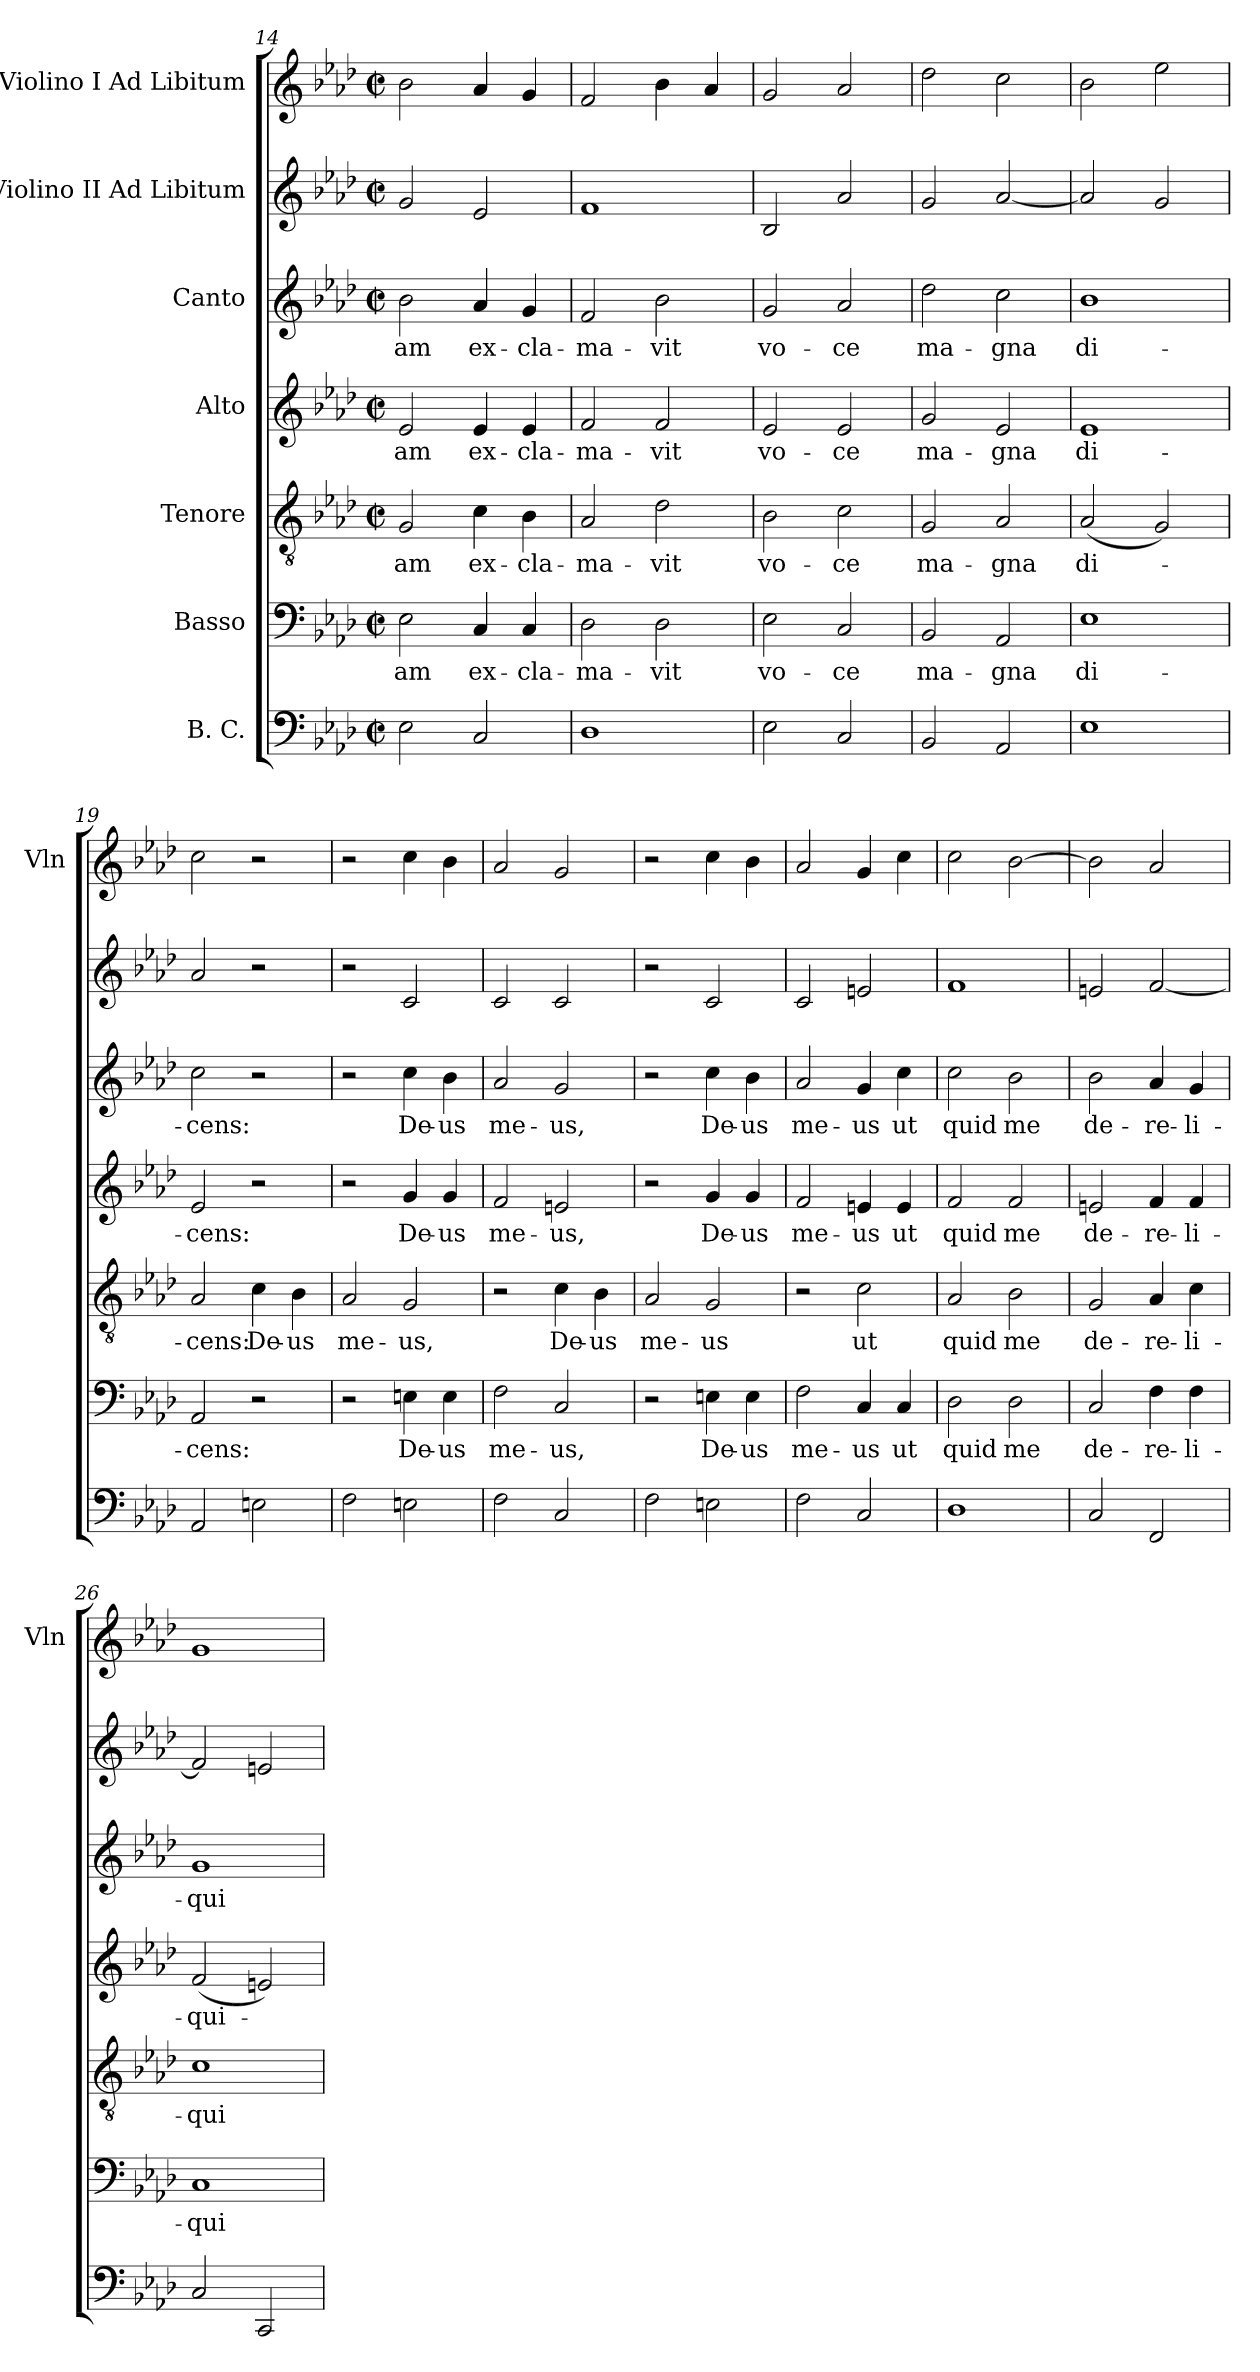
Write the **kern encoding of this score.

**kern	**kern	**text	**kern	**text	**kern	**text	**kern	**text	**kern	**kern
*part7	*part6	*part6	*part5	*part5	*part4	*part4	*part3	*part3	*part2	*part1
*staff7	*staff6	*staff6	*staff5	*staff5	*staff4	*staff4	*staff3	*staff3	*staff2	*staff1
*I"B. C.	*I"Basso	*	*I"Tenore	*	*I"Alto	*	*I"Canto	*	*I"Violino II Ad Libitum	*I"Violino I Ad Libitum
*	*	*	*	*	*	*	*	*	*	*I'Vln
*clefF4	*clefF4	*	*clefGv2	*	*clefG2	*	*clefG2	*	*clefG2	*clefG2
*k[b-e-a-d-]	*k[b-e-a-d-]	*	*k[b-e-a-d-]	*	*k[b-e-a-d-]	*	*k[b-e-a-d-]	*	*k[b-e-a-d-]	*k[b-e-a-d-]
*M2/2	*M2/2	*	*M2/2	*	*M2/2	*	*M2/2	*	*M2/2	*M2/2
*met(c|)	*met(c|)	*	*met(c|)	*	*met(c|)	*	*met(c|)	*	*met(c|)	*met(c|)
=14	=14	=14	=14	=14	=14	=14	=14	=14	=14	=14
!	!	!LO:LY:b	!	!LO:LY:b	!	!LO:LY:b	!	!LO:LY:b	!	!
2E-\	2E-\	-am	2G/	-am	2e-/	-am	2b-\	-am	2g/	2b-\
!	!	!LO:LY:b	!	!LO:LY:b	!	!LO:LY:b	!	!LO:LY:b	!	!
2C/	4C/	ex-	4c\	ex-	4e-/	ex-	4a-/	ex-	2e-/	4a-/
!	!	!LO:LY:b	!	!LO:LY:b	!	!LO:LY:b	!	!LO:LY:b	!	!
.	4C/	-cla-	4B-\	-cla-	4e-/	-cla-	4g/	-cla-	.	4g/
=15	=15	=15	=15	=15	=15	=15	=15	=15	=15	=15
!	!	!LO:LY:b	!	!LO:LY:b	!	!LO:LY:b	!	!LO:LY:b	!	!
1D-	2D-\	-ma-	2A-/	-ma-	2f/	-ma-	2f/	-ma-	1f	2f/
!	!	!LO:LY:b	!	!LO:LY:b	!	!LO:LY:b	!	!LO:LY:b	!	!
.	2D-\	-vit	2d-\	-vit	2f/	-vit	2b-\	-vit	.	4b-\
.	.	.	.	.	.	.	.	.	.	4a-/
!!LO:PB:g=z
=16	=16	=16	=16	=16	=16	=16	=16	=16	=16	=16
!	!	!LO:LY:b	!	!LO:LY:b	!	!LO:LY:b	!	!LO:LY:b	!	!
2E-\	2E-\	vo-	2B-\	vo-	2e-/	vo-	2g/	vo-	2B-/	2g/
!	!	!LO:LY:b	!	!LO:LY:b	!	!LO:LY:b	!	!LO:LY:b	!	!
2C/	2C/	-ce	2c\	-ce	2e-/	-ce	2a-/	-ce	2a-/	2a-/
=17	=17	=17	=17	=17	=17	=17	=17	=17	=17	=17
!	!	!LO:LY:b	!	!LO:LY:b	!	!LO:LY:b	!	!LO:LY:b	!	!
2BB-/	2BB-/	ma-	2G/	ma-	2g/	ma-	2dd-\	ma-	2g/	2dd-\
!	!	!LO:LY:b	!	!LO:LY:b	!	!LO:LY:b	!	!LO:LY:b	!	!
2AA-/	2AA-/	-gna	2A-/	-gna	2e-/	-gna	2cc\	-gna	[2a-/	2cc\
=18	=18	=18	=18	=18	=18	=18	=18	=18	=18	=18
!	!	!LO:LY:b	!	!LO:LY:b	!	!LO:LY:b	!	!LO:LY:b	!	!
1E-	1E-	di-	(2A-/	di-	1e-	di-	1b-	di-	2a-/]	2b-\
.	.	.	2G/)	.	.	.	.	.	2g/	2ee-\
=19	=19	=19	=19	=19	=19	=19	=19	=19	=19	=19
!	!	!LO:LY:b	!	!LO:LY:b	!	!LO:LY:b	!	!LO:LY:b	!	!
2AA-/	2AA-/	-cens:	2A-/	-cens:	2e-/	-cens:	2cc\	-cens:	2a-/	2cc\
!	!	!	!	!LO:LY:b	!	!	!	!	!	!
2En\	2r	.	4c\	De-	2r	.	2r	.	2r	2r
!	!	!	!	!LO:LY:b	!	!	!	!	!	!
.	.	.	4B-\	-us	.	.	.	.	.	.
=20	=20	=20	=20	=20	=20	=20	=20	=20	=20	=20
!	!	!	!	!LO:LY:b	!	!	!	!	!	!
2F\	2r	.	2A-/	me-	2r	.	2r	.	2r	2r
!	!	!LO:LY:b	!	!LO:LY:b	!	!LO:LY:b	!	!LO:LY:b	!	!
2En\	4En\	De-	2G/	-us,	4g/	De-	4cc\	De-	2c/	4cc\
!	!	!LO:LY:b	!	!	!	!LO:LY:b	!	!LO:LY:b	!	!
.	4E\	-us	.	.	4g/	-us	4b-\	-us	.	4b-\
=21	=21	=21	=21	=21	=21	=21	=21	=21	=21	=21
!	!	!LO:LY:b	!	!	!	!LO:LY:b	!	!LO:LY:b	!	!
2F\	2F\	me-	2r	.	2f/	me-	2a-/	me-	2c/	2a-/
!	!	!LO:LY:b	!	!LO:LY:b	!	!LO:LY:b	!	!LO:LY:b	!	!
2C/	2C/	-us,	4c\	De-	2en/	-us,	2g/	-us,	2c/	2g/
!	!	!	!	!LO:LY:b	!	!	!	!	!	!
.	.	.	4B-\	-us	.	.	.	.	.	.
=22	=22	=22	=22	=22	=22	=22	=22	=22	=22	=22
!	!	!	!	!LO:LY:b	!	!	!	!	!	!
2F\	2r	.	2A-/	me-	2r	.	2r	.	2r	2r
!	!	!LO:LY:b	!	!LO:LY:b	!	!LO:LY:b	!	!LO:LY:b	!	!
2En\	4En\	De-	2G/	-us	4g/	De-	4cc\	De-	2c/	4cc\
!	!	!LO:LY:b	!	!	!	!LO:LY:b	!	!LO:LY:b	!	!
.	4E\	-us	.	.	4g/	-us	4b-\	-us	.	4b-\
!!LO:LB:g=z
=23	=23	=23	=23	=23	=23	=23	=23	=23	=23	=23
!	!	!LO:LY:b	!	!	!	!LO:LY:b	!	!LO:LY:b	!	!
2F\	2F\	me-	2r	.	2f/	me-	2a-/	me-	2c/	2a-/
!	!	!LO:LY:b	!	!LO:LY:b	!	!LO:LY:b	!	!LO:LY:b	!	!
2C/	4C/	-us	2c\	ut	4en/	-us	4g/	-us	2en/	4g/
!	!	!LO:LY:b	!	!	!	!LO:LY:b	!	!LO:LY:b	!	!
.	4C/	ut	.	.	4e/	ut	4cc\	ut	.	4cc\
=24	=24	=24	=24	=24	=24	=24	=24	=24	=24	=24
!	!	!LO:LY:b	!	!LO:LY:b	!	!LO:LY:b	!	!LO:LY:b	!	!
1D-	2D-\	quid	2A-/	quid	2f/	quid	2cc\	quid	1f	2cc\
!	!	!LO:LY:b	!	!LO:LY:b	!	!LO:LY:b	!	!LO:LY:b	!	!
.	2D-\	me	2B-\	me	2f/	me	2b-\	me	.	[2b-\
=25	=25	=25	=25	=25	=25	=25	=25	=25	=25	=25
!	!	!LO:LY:b	!	!LO:LY:b	!	!LO:LY:b	!	!LO:LY:b	!	!
2C/	2C/	de-	2G/	de-	2en/	de-	2b-\	de-	2en/	2b-\]
!	!	!LO:LY:b	!	!LO:LY:b	!	!LO:LY:b	!	!LO:LY:b	!	!
2FF/	4F\	-re-	4A-/	-re-	4f/	-re-	4a-/	-re-	[2f/	2a-/
!	!	!LO:LY:b	!	!LO:LY:b	!	!LO:LY:b	!	!LO:LY:b	!	!
.	4F\	-li-	4c\	-li-	4f/	-li-	4g/	-li-	.	.
=26	=26	=26	=26	=26	=26	=26	=26	=26	=26	=26
!	!	!LO:LY:b	!	!LO:LY:b	!	!LO:LY:b	!	!LO:LY:b	!	!
2C/	1C	-qui-	1c	-qui-	(2f/	-qui-	1g	-qui-	2f/]	1g
2CC/	.	.	.	.	2en/)	.	.	.	2en/	.
=	=	=	=	=	=	=	=	=	=	=
*-	*-	*-	*-	*-	*-	*-	*-	*-	*-	*-
